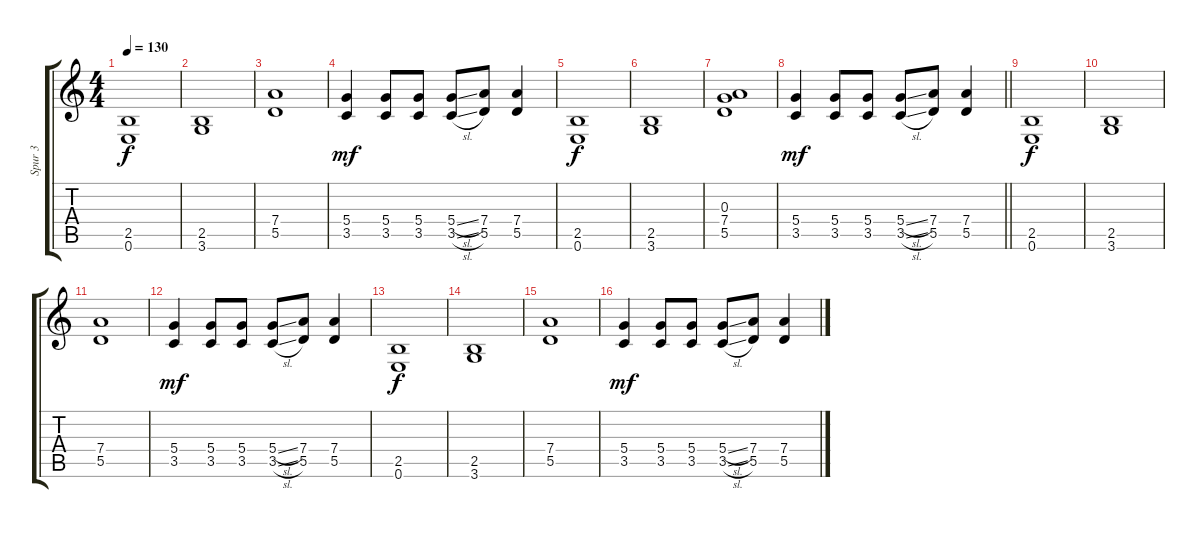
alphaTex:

\track ("Spur 3" "Spur 3") {instrument acousticguitarsteel}
\staff {score tabs}
\tuning (E4 B3 G3 D3 A2 E2) {hide}
\ts (4 4)
\tempo 130
\clef g2
\ks c
(2.5 0.6).1{dy f instrument distortionguitar} |
(2.5 3.6).1 |
(7.4 5.5).1 |
(5.4 3.5).4{dy mf} (5.4 3.5).8 (5.4 3.5).8 (5.4{sl} 3.5{sl}).8 (7.4 5.5).8 (7.4 5.5).4 |
(2.5 0.6).1{dy f} |
(2.5 3.6).1 |
(0.3 7.4 5.5).1 |
\barLineRight lightlight
(5.4 3.5).4{dy mf} (5.4 3.5).8 (5.4 3.5).8 (5.4{sl} 3.5{sl}).8 (7.4 5.5).8 (7.4 5.5).4 |
(2.5 0.6).1{dy f instrument distortionguitar} |
(2.5 3.6).1 |
(7.4 5.5).1 |
(5.4 3.5).4{dy mf} (5.4 3.5).8 (5.4 3.5).8 (5.4{sl} 3.5{sl}).8 (7.4 5.5).8 (7.4 5.5).4 |
(2.5 0.6).1{dy f instrument distortionguitar} |
(2.5 3.6).1 |
(7.4 5.5).1 |
(5.4 3.5).4{dy mf} (5.4 3.5).8 (5.4 3.5).8 (5.4{sl} 3.5{sl}).8 (7.4 5.5).8 (7.4 5.5).4
